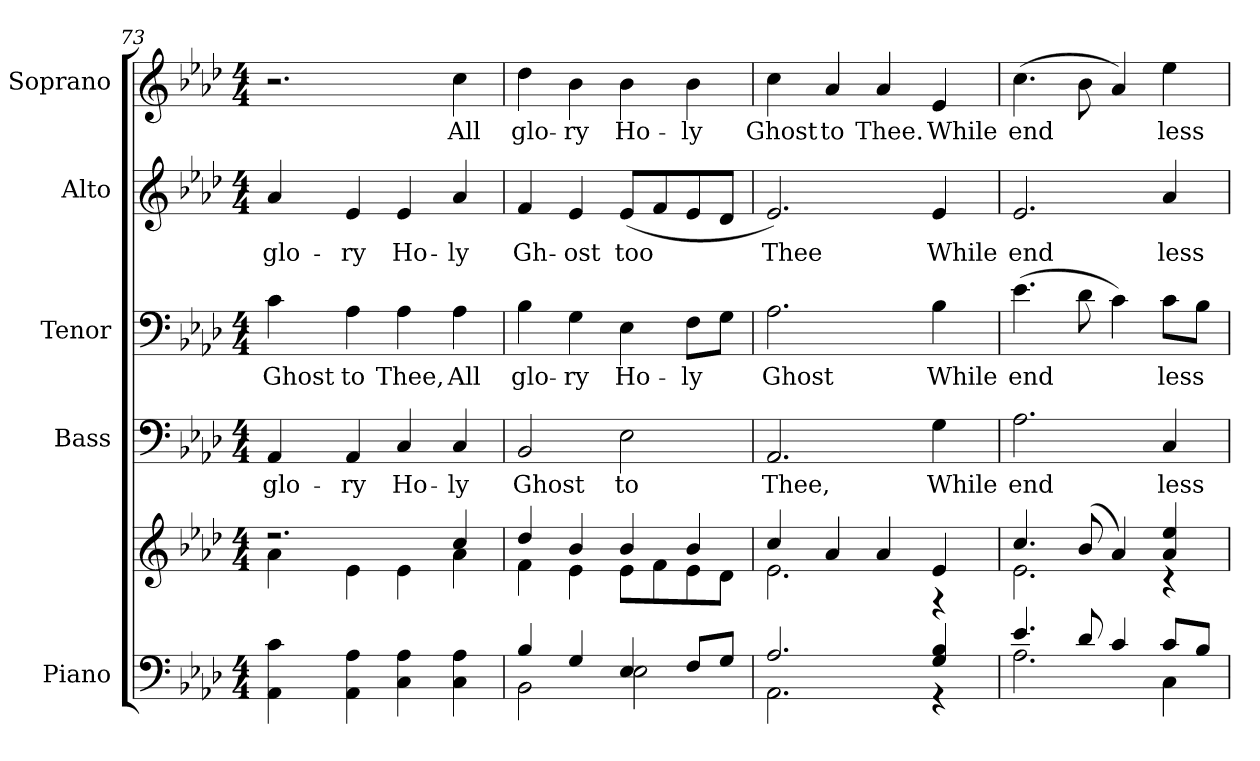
**kern	**kern	**kern	**text	**kern	**text	**kern	**text	**kern	**text
*part5	*part5	*part4	*part4	*part3	*part3	*part2	*part2	*part1	*part1
*staff6	*staff5	*staff4	*staff4	*staff3	*staff3	*staff2	*staff2	*staff1	*staff1
*I"Piano	*	*I"Bass	*	*I"Tenor	*	*I"Alto	*	*I"Soprano	*
*I'Pno.	*	*I'B.	*	*I'T.	*	*I'A.	*	*I'S.	*
*clefF4	*clefG2	*clefF4	*	*clefF4	*	*clefG2	*	*clefG2	*
*k[b-e-a-d-]	*k[b-e-a-d-]	*k[b-e-a-d-]	*	*k[b-e-a-d-]	*	*k[b-e-a-d-]	*	*k[b-e-a-d-]	*
*f:	*f:	*f:	*	*f:	*	*f:	*	*f:	*
*M4/4	*M4/4	*M4/4	*	*M4/4	*	*M4/4	*	*M4/4	*
=73	=73	=73	=73	=73	=73	=73	=73	=73	=73
*	*^	*	*	*	*	*	*	*	*
!	!	!	!	!LO:LY:b:color=#000000	!	!	!	!	!	!
!	!	!	!	!	!	!LO:LY:b:color=#000000	!	!	!	!
!	!	!	!	!	!	!	!	!LO:LY:b:color=#000000	!	!
4AA-i\ 4ci	2.r	4a-i\	4AA-i/	glo-	4ci\	Ghost	4a-i/	glo-	2.r	.
!	!	!	!	!LO:LY:b:color=#000000	!	!	!	!	!	!
!	!	!	!	!	!	!LO:LY:b:color=#000000	!	!	!	!
!	!	!	!	!	!	!	!	!LO:LY:b:color=#000000	!	!
4AA-i\ 4A-i	.	4e-i\	4AA-i/	-ry	4A-i\	to	4e-i/	-ry	.	.
!	!	!	!	!LO:LY:b:color=#000000	!	!	!	!	!	!
!	!	!	!	!	!	!LO:LY:b:color=#000000	!	!	!	!
!	!	!	!	!	!	!	!	!LO:LY:b:color=#000000	!	!
4Ci\ 4A-i	.	4e-i\	4Ci/	Ho-	4A-i\	Thee,	4e-i/	Ho-	.	.
!	!	!	!	!LO:LY:b:color=#000000	!	!	!	!	!	!
!	!	!	!	!	!	!LO:LY:b:color=#000000	!	!	!	!
!	!	!	!	!	!	!	!	!LO:LY:b:color=#000000	!	!
!	!	!	!	!	!	!	!	!	!	!LO:LY:b:color=#000000
4Ci\ 4A-i	4cci/	4a-i\	4Ci/	-ly	4A-i\	All	4a-i/	-ly	4cci\	All
=74	=74	=74	=74	=74	=74	=74	=74	=74	=74	=74
*^	*	*	*	*	*	*	*	*	*	*
!	!	!	!	!	!LO:LY:b:color=#000000	!	!	!	!	!	!
!	!	!	!	!	!	!	!LO:LY:b:color=#000000	!	!	!	!
!	!	!	!	!	!	!	!	!	!LO:LY:b:color=#000000	!	!
!	!	!	!	!	!	!	!	!	!	!	!LO:LY:b:color=#000000
4B-i/	2BB-i\	4dd-i/	4fi\	2BB-i/	Ghost	4B-i\	glo-	4fi/	Gh-	4dd-i\	glo-
!	!	!	!	!	!	!	!LO:LY:b:color=#000000	!	!	!	!
!	!	!	!	!	!	!	!	!	!LO:LY:b:color=#000000	!	!
!	!	!	!	!	!	!	!	!	!	!	!LO:LY:b:color=#000000
4Gi/	.	4b-i/	4e-i\	.	.	4Gi\	-ry	4e-i/	-ost	4b-i\	-ry
!	!	!	!	!	!LO:LY:b:color=#000000	!	!	!	!	!	!
!	!	!	!	!	!	!	!LO:LY:b:color=#000000	!	!	!	!
!	!	!	!	!	!	!	!	!	!LO:LY:b:color=#000000	!	!
!	!	!	!	!	!	!	!	!	!	!	!LO:LY:b:color=#000000
4E-i/	2E-i\	4b-i/	8e-i\L	2E-i\	to	4E-i\	Ho-	(8e-i/L	too	4b-i\	Ho-
.	.	.	8fi\	.	.	.	.	8fi/	.	.	.
!	!	!	!	!	!	!	!LO:LY:b:color=#000000	!	!	!	!
!	!	!	!	!	!	!	!	!	!	!	!LO:LY:b:color=#000000
8Fi/L	.	4b-i/	8e-i\	.	.	8Fi\L	-ly	8e-i/	.	4b-i\	-ly
8Gi/J	.	.	8d-i\J	.	.	8Gi\J	.	8d-i/J	.	.	.
=75	=75	=75	=75	=75	=75	=75	=75	=75	=75	=75	=75
!	!	!	!	!	!LO:LY:b:color=#000000	!	!	!	!	!	!
!	!	!	!	!	!	!	!LO:LY:b:color=#000000	!	!	!	!
!	!	!	!	!	!	!	!	!	!LO:LY:b:color=#000000	!	!
!	!	!	!	!	!	!	!	!	!	!	!LO:LY:b:color=#000000
2.A-i/	2.AA-i\	4cci/	2.e-i\	2.AA-i/	Thee,	2.A-i\	Ghost	2.e-i/)	Thee	4cci\	Ghost
!	!	!	!	!	!	!	!	!	!	!	!LO:LY:b:color=#000000
.	.	4a-i/	.	.	.	.	.	.	.	4a-i/	to
!	!	!	!	!	!	!	!	!	!	!	!LO:LY:b:color=#000000
.	.	4a-i/	.	.	.	.	.	.	.	4a-i/	Thee.
!	!	!	!	!	!LO:LY:b:color=#000000	!	!	!	!	!	!
!	!	!	!	!	!	!	!LO:LY:b:color=#000000	!	!	!	!
!	!	!	!	!	!	!	!	!	!LO:LY:b:color=#000000	!	!
!	!	!	!	!	!	!	!	!	!	!	!LO:LY:b:color=#000000
4Gi/ 4B-i	4r	4e-i/	4r	4Gi\	While	4B-i\	While	4e-i/	While	4e-i/	While
!!LO:PB:g=z
=76	=76	=76	=76	=76	=76	=76	=76	=76	=76	=76	=76
!	!	!	!	!	!LO:LY:b:color=#000000	!	!	!	!	!	!
!	!	!	!	!	!	!	!LO:LY:b:color=#000000	!	!	!	!
!	!	!	!	!	!	!	!	!	!LO:LY:b:color=#000000	!	!
!	!	!	!	!	!	!	!	!	!	!	!LO:LY:b:color=#000000
4.e-i/	2.A-i\	4.cci/	2.e-i\	2.A-i\	end	(4.e-i\	end	2.e-i/	end	(4.cci\	end
8d-i/	.	(8b-i/	.	.	.	8d-i\	.	.	.	8b-i\	.
4ci/	.	4a-i/)	.	.	.	4ci\)	.	.	.	4a-i/)	.
!	!	!	!	!	!LO:LY:b:color=#000000	!	!	!	!	!	!
!	!	!	!	!	!	!	!LO:LY:b:color=#000000	!	!	!	!
!	!	!	!	!	!	!	!	!	!LO:LY:b:color=#000000	!	!
!	!	!	!	!	!	!	!	!	!	!	!LO:LY:b:color=#000000
8ci/L	4Ci\	4a-i/ 4ee-i	4r	4Ci/	less	8ci\L	less	4a-i/	less	4ee-i\	less
8B-i/J	.	.	.	.	.	8B-i\J	.	.	.	.	.
*v	*v	*	*	*	*	*	*	*	*	*	*
*	*v	*v	*	*	*	*	*	*	*	*
=	=	=	=	=	=	=	=	=	=
*-	*-	*-	*-	*-	*-	*-	*-	*-	*-
